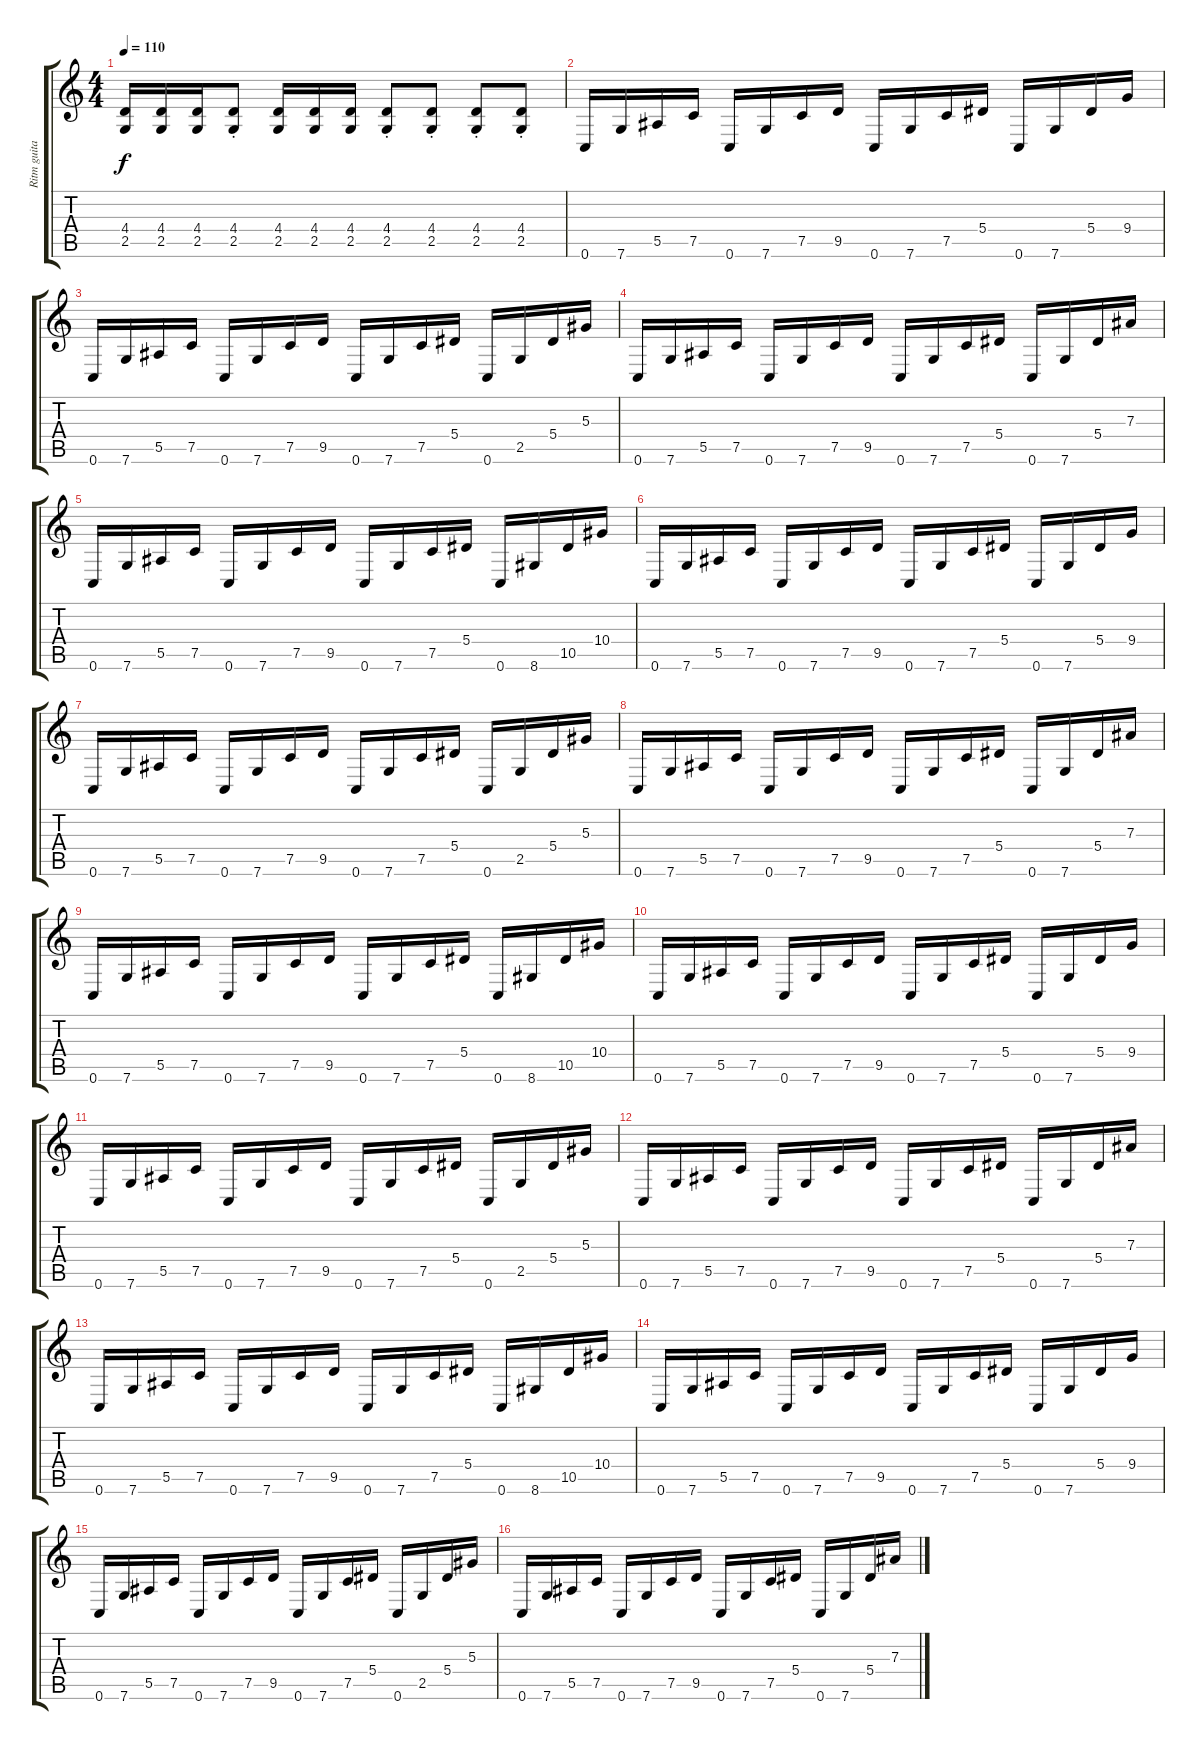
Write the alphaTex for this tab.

\track ("Ritm guitar" "Ritm guita") {instrument distortionguitar}
\staff {score tabs}
\tuning (C4 G3 Eb3 Bb2 F2 C2) {hide}
\ts (4 4)
\tempo 110
\clef g2
\ks c
(4.4 2.5).16{dy f balance 16} (4.4 2.5).16 (4.4 2.5).16 (4.4{st} 2.5{st}).8 (4.4 2.5).16 (4.4 2.5).16 (4.4 2.5).16 (4.4{st} 2.5{st}).8 (4.4{st} 2.5{st}).8 (4.4{st} 2.5{st}).8 (4.4{st} 2.5{st}).8 |
0.6.16 7.6.16 5.5.16 7.5.16 0.6.16 7.6.16 7.5.16 9.5.16 0.6.16 7.6.16 7.5.16 5.4.16 0.6.16 7.6.16 5.4.16 9.4.16 |
0.6.16 7.6.16 5.5.16 7.5.16 0.6.16 7.6.16 7.5.16 9.5.16 0.6.16 7.6.16 7.5.16 5.4.16 0.6.16 2.5.16 5.4.16 5.3.16 |
0.6.16 7.6.16 5.5.16 7.5.16 0.6.16 7.6.16 7.5.16 9.5.16 0.6.16 7.6.16 7.5.16 5.4.16 0.6.16 7.6.16 5.4.16 7.3.16 |
0.6.16 7.6.16 5.5.16 7.5.16 0.6.16 7.6.16 7.5.16 9.5.16 0.6.16 7.6.16 7.5.16 5.4.16 0.6.16 8.6.16 10.5.16 10.4.16 |
0.6.16 7.6.16 5.5.16 7.5.16 0.6.16 7.6.16 7.5.16 9.5.16 0.6.16 7.6.16 7.5.16 5.4.16 0.6.16 7.6.16 5.4.16 9.4.16 |
0.6.16 7.6.16 5.5.16 7.5.16 0.6.16 7.6.16 7.5.16 9.5.16 0.6.16 7.6.16 7.5.16 5.4.16 0.6.16 2.5.16 5.4.16 5.3.16 |
0.6.16 7.6.16 5.5.16 7.5.16 0.6.16 7.6.16 7.5.16 9.5.16 0.6.16 7.6.16 7.5.16 5.4.16 0.6.16 7.6.16 5.4.16 7.3.16 |
0.6.16 7.6.16 5.5.16 7.5.16 0.6.16 7.6.16 7.5.16 9.5.16 0.6.16 7.6.16 7.5.16 5.4.16 0.6.16 8.6.16 10.5.16 10.4.16 |
0.6.16 7.6.16 5.5.16 7.5.16 0.6.16 7.6.16 7.5.16 9.5.16 0.6.16 7.6.16 7.5.16 5.4.16 0.6.16 7.6.16 5.4.16 9.4.16 |
0.6.16 7.6.16 5.5.16 7.5.16 0.6.16 7.6.16 7.5.16 9.5.16 0.6.16 7.6.16 7.5.16 5.4.16 0.6.16 2.5.16 5.4.16 5.3.16 |
0.6.16 7.6.16 5.5.16 7.5.16 0.6.16 7.6.16 7.5.16 9.5.16 0.6.16 7.6.16 7.5.16 5.4.16 0.6.16 7.6.16 5.4.16 7.3.16 |
0.6.16 7.6.16 5.5.16 7.5.16 0.6.16 7.6.16 7.5.16 9.5.16 0.6.16 7.6.16 7.5.16 5.4.16 0.6.16 8.6.16 10.5.16 10.4.16 |
0.6.16 7.6.16 5.5.16 7.5.16 0.6.16 7.6.16 7.5.16 9.5.16 0.6.16 7.6.16 7.5.16 5.4.16 0.6.16 7.6.16 5.4.16 9.4.16 |
0.6.16 7.6.16 5.5.16 7.5.16 0.6.16 7.6.16 7.5.16 9.5.16 0.6.16 7.6.16 7.5.16 5.4.16 0.6.16 2.5.16 5.4.16 5.3.16 |
0.6.16 7.6.16 5.5.16 7.5.16 0.6.16 7.6.16 7.5.16 9.5.16 0.6.16 7.6.16 7.5.16 5.4.16 0.6.16 7.6.16 5.4.16 7.3.16
